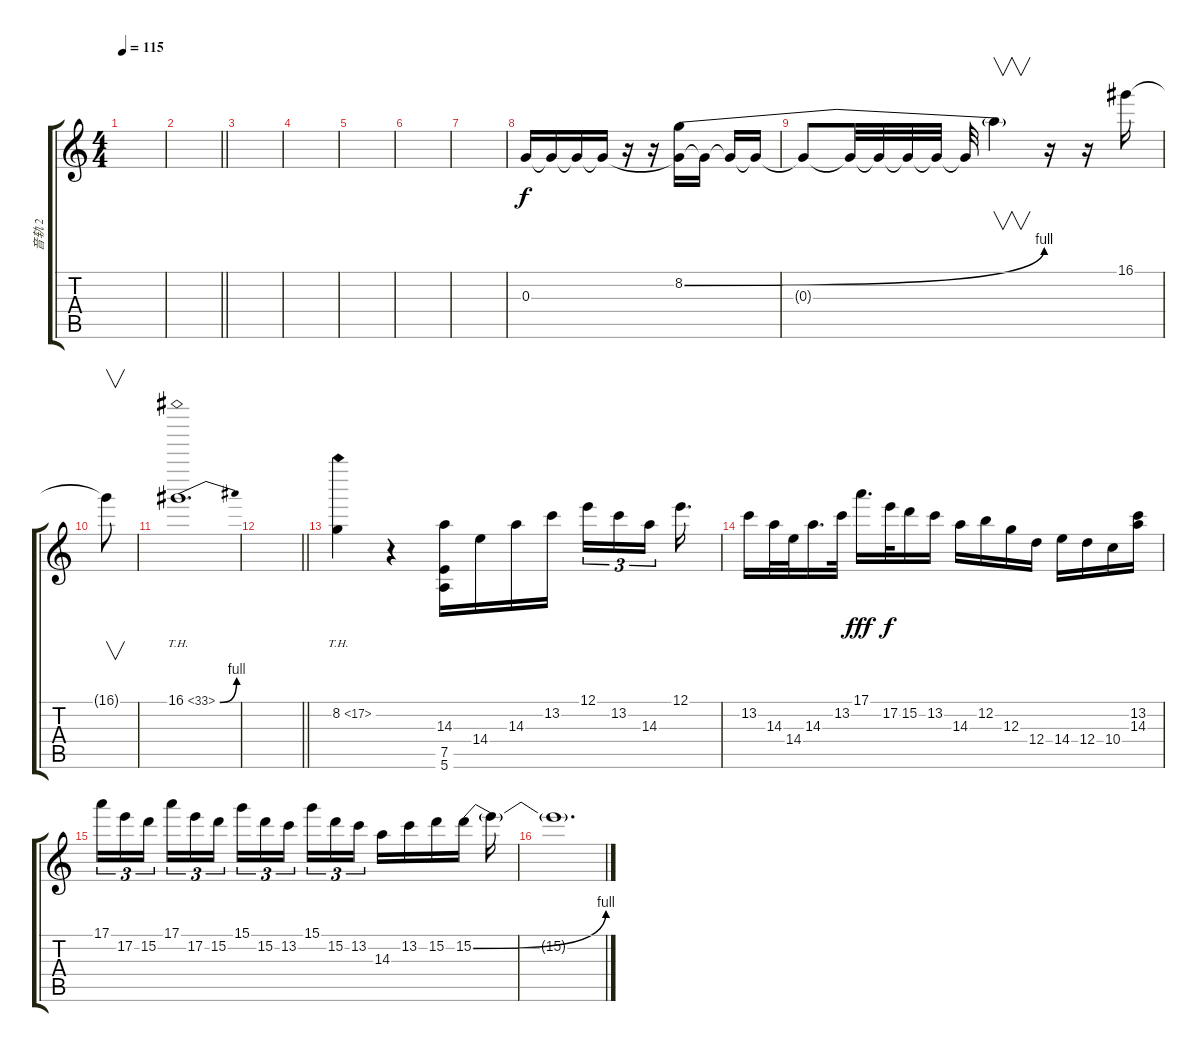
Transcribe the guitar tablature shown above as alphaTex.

\track ("音轨 2" "音轨 2") {instrument acousticguitarsteel}
\staff {score tabs}
\tuning (E4 B3 G3 D3 A2 E2) {hide}
\ts (4 4)
\tempo 115
\clef g2
\ks c
|
\barLineRight lightlight
|
\section ("" "")
|
|
|
|
|
0.3.16 0.3{t}.16 0.3{t}.16 0.3{t}.16 r.16 r.16 (8.2{be (bend 0 0 60 4)} 0.3{t}).16 0.3{t}.16 0.3{t}.16 0.3{t}.16 |
0.3{t}.8 0.3{t}.32 0.3{t}.32 0.3{t}.32 0.3{t}.32 0.3{t}.32 8.2{t}.4{v} r.16 r.16 16.1.16 |
16.1{t}.8{v} |
16.1{be (bend 0 0 60 4) th 17}.1{d} |
\barLineRight lightlight
|
\section ("" "")
8.2{th 9}.4 r.4 (14.3 7.5 5.6).16 14.4.16 14.3.16 13.2.16 12.1.16{tu (3 2)} 13.2.16{tu (3 2)} 14.3.16{tu (3 2) beam splitsecondary} 12.1.16{d} |
13.2.16 14.3.32 14.4.32 14.3.16{d} 13.2.32 17.1.16{d dy fff} 17.2.32{dy f} 15.2.16 13.2.16 14.3.16 12.2.16 12.3.16 12.4.16 14.4.16 12.4.16 10.4.16 (13.2 14.3).16 |
17.1.16{tu (3 2)} 17.2.16{tu (3 2)} 15.2.16{tu (3 2) beam splitsecondary} 17.1.16{tu (3 2)} 17.2.16{tu (3 2)} 15.2.16{tu (3 2)} 15.1.16{tu (3 2)} 15.2.16{tu (3 2)} 13.2.16{tu (3 2) beam splitsecondary} 15.1.16{tu (3 2)} 15.2.16{tu (3 2)} 13.2.16{tu (3 2)} 14.3.16 13.2.16 15.2.16 15.2{be (bend 0 0 60 4)}.16 15.2{t}.16 |
15.2{t}.1{d}
